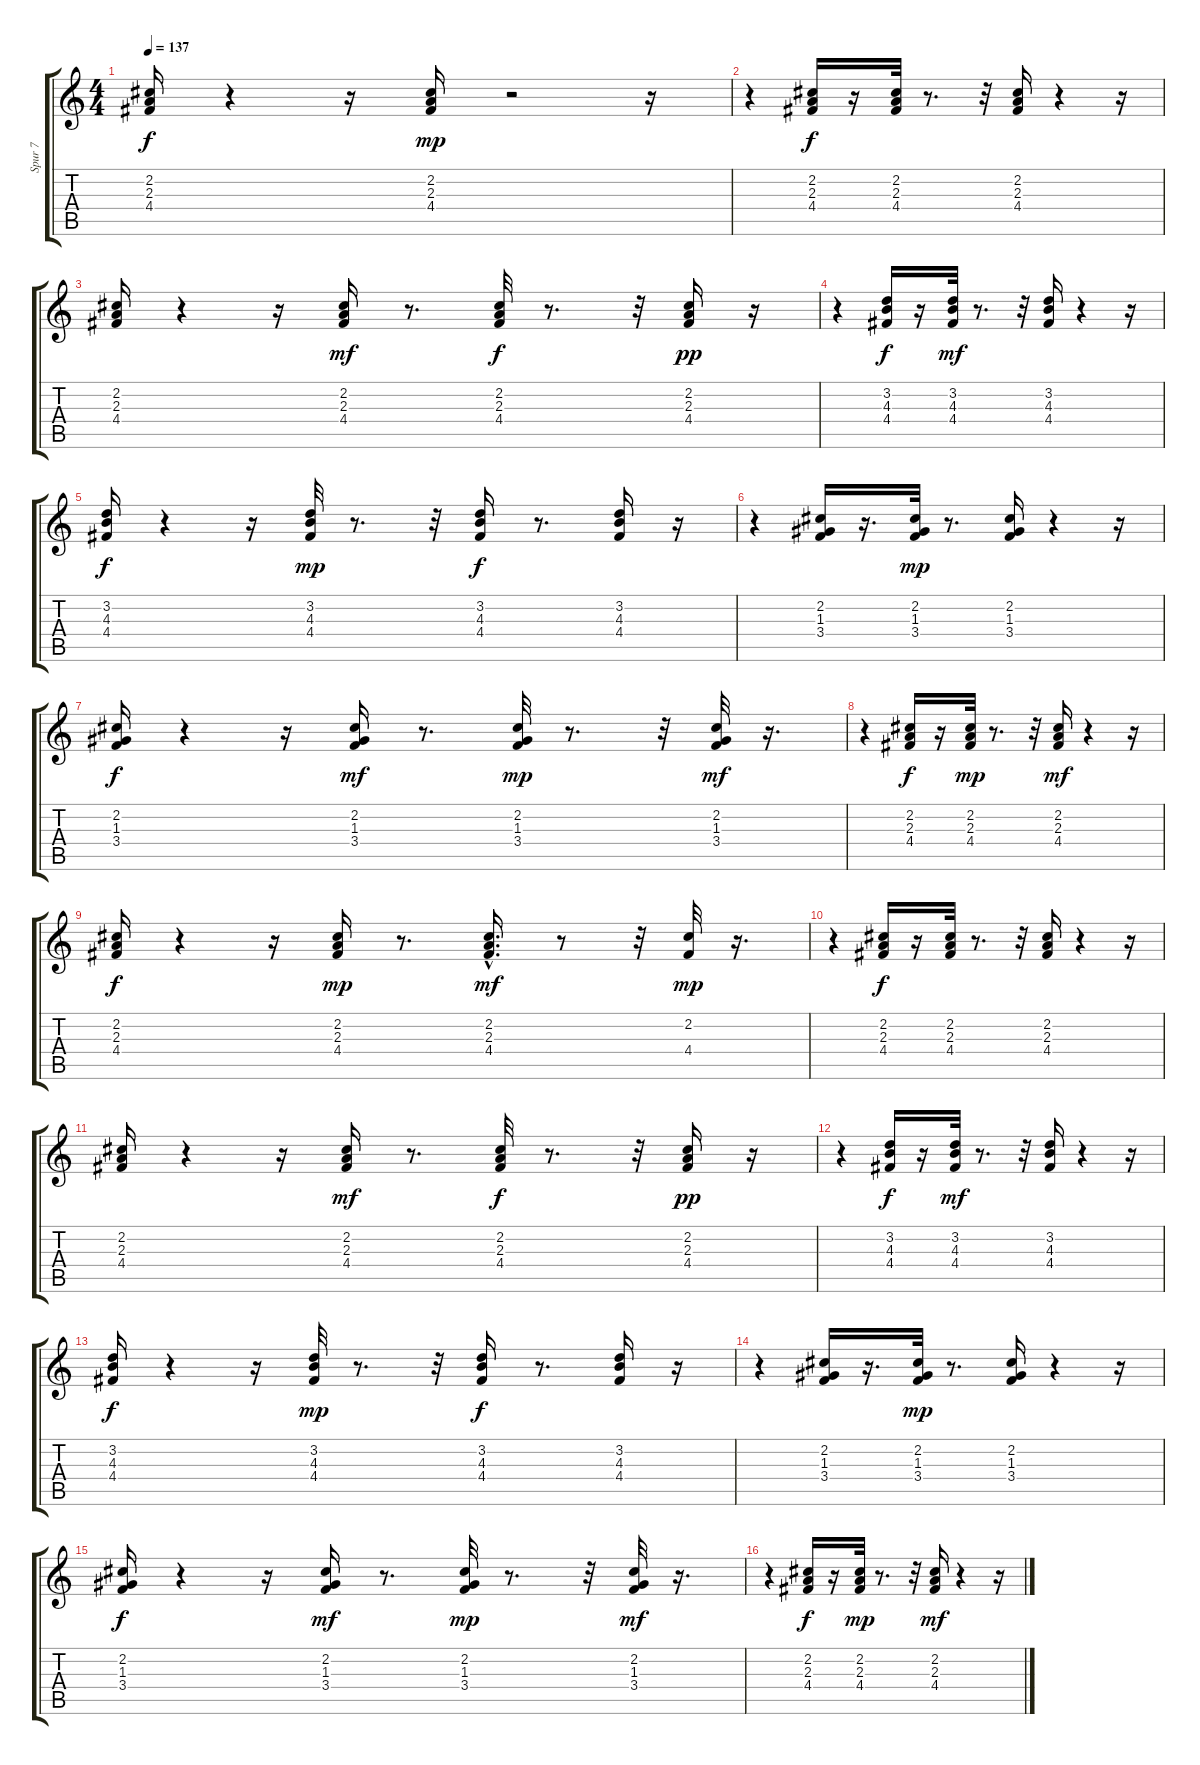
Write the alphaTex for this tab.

\track ("Spur 7" "Spur 7") {instrument electricguitarclean}
\staff {score tabs}
\tuning (E4 B3 G3 D3 A2 E2) {hide}
\ts (4 4)
\tempo 137
\clef g2
\ks c
(2.2 2.3 4.4).16{dy f} r.4 r.16 (2.2 2.3 4.4).16{dy mp} r.2 r.16 |
r.4 (2.2 2.3 4.4).16{dy f} r.16 (2.2 2.3 4.4).32 r.8{d} r.32 (2.2 2.3 4.4).16 r.4 r.16 |
(2.2 2.3 4.4).16 r.4 r.16 (2.2 2.3 4.4).16{dy mf} r.8{d} (2.2 2.3 4.4).32{dy f} r.8{d} r.32 (2.2 2.3 4.4).16{dy pp} r.16 |
r.4 (3.2 4.3 4.4).16{dy f} r.16 (3.2 4.3 4.4).32{dy mf} r.8{d} r.32 (3.2 4.3 4.4).16 r.4 r.16 |
(3.2 4.3 4.4).16{dy f} r.4 r.16 (3.2 4.3 4.4).32{dy mp} r.8{d} r.32 (3.2 4.3 4.4).16{dy f} r.8{d} (3.2 4.3 4.4).16 r.16 |
r.4 (2.2 1.3 3.4).16 r.16{d} (2.2 1.3 3.4).32{dy mp} r.8{d} (2.2 1.3 3.4).16 r.4 r.16 |
(2.2 1.3 3.4).16{dy f} r.4 r.16 (2.2 1.3 3.4).16{dy mf} r.8{d} (2.2 1.3 3.4).32{dy mp} r.8{d} r.32 (2.2 1.3 3.4).32{dy mf} r.16{d} |
r.4 (2.2 2.3 4.4).16{dy f} r.16 (2.2 2.3 4.4).32{dy mp} r.8{d} r.32 (2.2 2.3 4.4).16{dy mf} r.4 r.16 |
(2.2 2.3 4.4).16{dy f} r.4 r.16 (2.2 2.3 4.4).16{dy mp} r.8{d} (2.2 2.3 4.4{hac}).16{d dy mf} r.8 r.32 (2.2 4.4).32{dy mp} r.16{d} |
r.4 (2.2 2.3 4.4).16{dy f} r.16 (2.2 2.3 4.4).32 r.8{d} r.32 (2.2 2.3 4.4).16 r.4 r.16 |
(2.2 2.3 4.4).16 r.4 r.16 (2.2 2.3 4.4).16{dy mf} r.8{d} (2.2 2.3 4.4).32{dy f} r.8{d} r.32 (2.2 2.3 4.4).16{dy pp} r.16 |
r.4 (3.2 4.3 4.4).16{dy f} r.16 (3.2 4.3 4.4).32{dy mf} r.8{d} r.32 (3.2 4.3 4.4).16 r.4 r.16 |
(3.2 4.3 4.4).16{dy f} r.4 r.16 (3.2 4.3 4.4).32{dy mp} r.8{d} r.32 (3.2 4.3 4.4).16{dy f} r.8{d} (3.2 4.3 4.4).16 r.16 |
r.4 (2.2 1.3 3.4).16 r.16{d} (2.2 1.3 3.4).32{dy mp} r.8{d} (2.2 1.3 3.4).16 r.4 r.16 |
(2.2 1.3 3.4).16{dy f} r.4 r.16 (2.2 1.3 3.4).16{dy mf} r.8{d} (2.2 1.3 3.4).32{dy mp} r.8{d} r.32 (2.2 1.3 3.4).32{dy mf} r.16{d} |
r.4 (2.2 2.3 4.4).16{dy f} r.16 (2.2 2.3 4.4).32{dy mp} r.8{d} r.32 (2.2 2.3 4.4).16{dy mf} r.4 r.16
